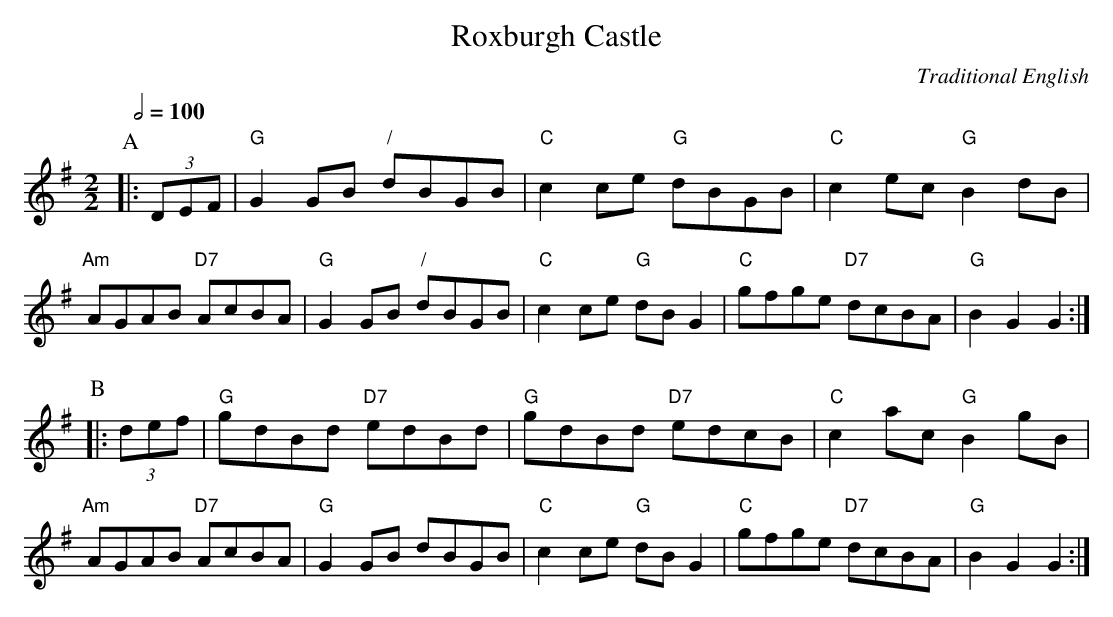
X:1
T:Roxburgh Castle
C:Traditional English
Q:1/2=100
M:2/2
K:G
P:A
|: (3DEF | "G"G2GB "/"dBGB | "C"c2ce "G"dBGB | "C"c2ec "G"B2dB | "Am"AGAB "D7"AcBA |\
"G"G2GB "/"dBGB | "C"c2ce "G"dBG2 | "C"gfge "D7"dcBA | "G"B2G2 G2 :|
P:B
|: (3def | "G"gdBd "D7"edBd | "G"gdBd "D7"edcB | "C"c2ac "G"B2gB | "Am"AGAB "D7"AcBA |\
"G"G2GB dBGB | "C"c2ce "G"dBG2 | "C"gfge "D7"dcBA | "G"B2G2 G2 :|
